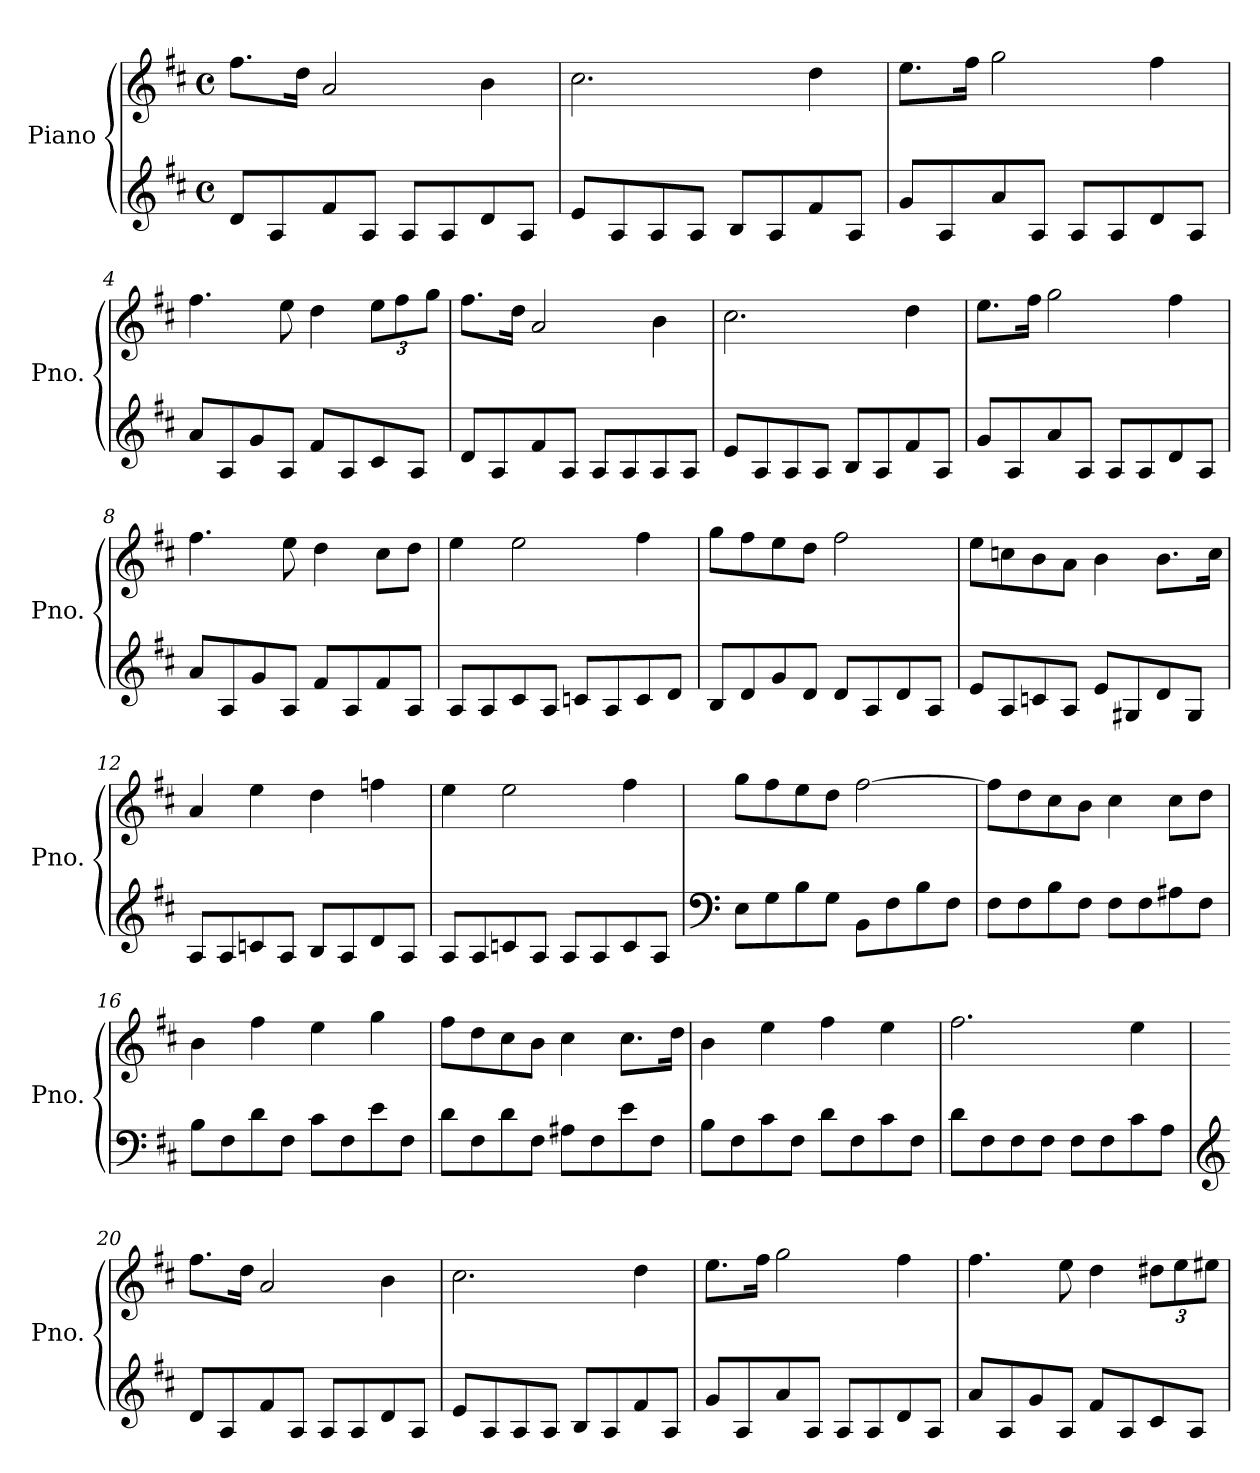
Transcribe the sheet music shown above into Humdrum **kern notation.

**kern	**kern
*part1	*part1
*staff2	*staff1
*I"Piano	*
*I'Pno.	*
*clefG2	*clefG2
*k[f#c#]	*k[f#c#]
*M4/4	*M4/4
*met(c)	*met(c)
*MM100	*MM100
=1	=1
8d/L	8.ff#\L
8A/	.
.	16dd\Jk
8f#/	2a/
8A/J	.
8A/L	.
8A/	.
8d/	4b\
8A/J	.
=2	=2
8e/L	2.cc#\
8A/	.
8A/	.
8A/J	.
8B/L	.
8A/	.
8f#/	4dd\
8A/J	.
=3	=3
8g/L	8.ee\L
8A/	.
.	16ff#\Jk
8a/	2gg\
8A/J	.
8A/L	.
8A/	.
8d/	4ff#\
8A/J	.
=4	=4
8a/L	4.ff#\
8A/	.
8g/	.
8A/J	8ee\
8f#/L	4dd\
8A/	.
*	*Xbrackettup
8c#/	12ee\L
.	12ff#\
8A/J	.
.	12gg\J
!!LO:LB:g=z
=5	=5
8d/L	8.ff#\L
8A/	.
.	16dd\Jk
8f#/	2a/
8A/J	.
8A/L	.
8A/	.
8A/	4b\
8A/J	.
=6	=6
8e/L	2.cc#\
8A/	.
8A/	.
8A/J	.
8B/L	.
8A/	.
8f#/	4dd\
8A/J	.
=7	=7
8g/L	8.ee\L
8A/	.
.	16ff#\Jk
8a/	2gg\
8A/J	.
8A/L	.
8A/	.
8d/	4ff#\
8A/J	.
=8	=8
8a/L	4.ff#\
8A/	.
8g/	.
8A/J	8ee\
8f#/L	4dd\
8A/	.
8f#/	8cc#\L
8A/J	8dd\J
!!LO:LB:g=z
=9	=9
8A/L	4ee\
8A/	.
8c#/	2ee\
8A/J	.
8cn/L	.
8A/	.
8c/	4ff#\
8d/J	.
=10	=10
8B/L	8gg\L
8d/	8ff#\
8g/	8ee\
8d/J	8dd\J
8d/L	2ff#\
8A/	.
8d/	.
8A/J	.
=11	=11
8e/L	8ee\L
8A/	8ccn\
8cn/	8b\
8A/J	8a\J
8e/L	4b\
8G#X/	.
8d/	8.b\L
8G#/J	.
.	16cc\Jk
=12	=12
8A/L	4a/
8A/	.
8cn/	4ee\
8A/J	.
8B/L	4dd\
8A/	.
8d/	4ffn\
8A/J	.
!!LO:LB:g=z
=13	=13
8A/L	4ee\
8A/	.
8cn/	2ee\
8A/J	.
8A/L	.
8A/	.
8c/	4ff#\
8A/J	.
=14	=14
*clefF4	*
8E\L	8gg\L
8G\	8ff#\
8B\	8ee\
8G\J	8dd\J
8BB\L	[2ff#\
8F#\	.
8B\	.
8F#\J	.
=15	=15
8F#\L	8ff#\L]
8F#\	8dd\
8B\	8cc#\
8F#\J	8b\J
8F#\L	4cc#\
8F#\	.
8A#X\	8cc#\L
8F#\J	8dd\J
=16	=16
8B\L	4b\
8F#\	.
8d\	4ff#\
8F#\J	.
8c#\L	4ee\
8F#\	.
8e\	4gg\
8F#\J	.
!!LO:LB:g=z
=17	=17
8d\L	8ff#\L
8F#\	8dd\
8d\	8cc#\
8F#\J	8b\J
8A#X\L	4cc#\
8F#\	.
8e\	8.cc#\L
8F#\J	.
.	16dd\Jk
=18	=18
8B\L	4b\
8F#\	.
8c#\	4ee\
8F#\J	.
8d\L	4ff#\
8F#\	.
8c#\	4ee\
8F#\J	.
=19	=19
8d\L	2.ff#\
8F#\	.
8F#\	.
8F#\J	.
8F#\L	.
8F#\	.
8c#\	4ee\
8A\J	.
=20	=20
*clefG2	*
8d/L	8.ff#\L
8A/	.
.	16dd\Jk
8f#/	2a/
8A/J	.
8A/L	.
8A/	.
8d/	4b\
8A/J	.
!!LO:PB:g=z
=21	=21
8e/L	2.cc#\
8A/	.
8A/	.
8A/J	.
8B/L	.
8A/	.
8f#/	4dd\
8A/J	.
=22	=22
8g/L	8.ee\L
8A/	.
.	16ff#\Jk
8a/	2gg\
8A/J	.
8A/L	.
8A/	.
8d/	4ff#\
8A/J	.
=23	=23
8a/L	4.ff#\
8A/	.
8g/	.
8A/J	8ee\
8f#/L	4dd\
8A/	.
8c#/	12dd#X\L
.	12ee\
8A/J	.
.	12ee#X\J
=	=
*-	*-
